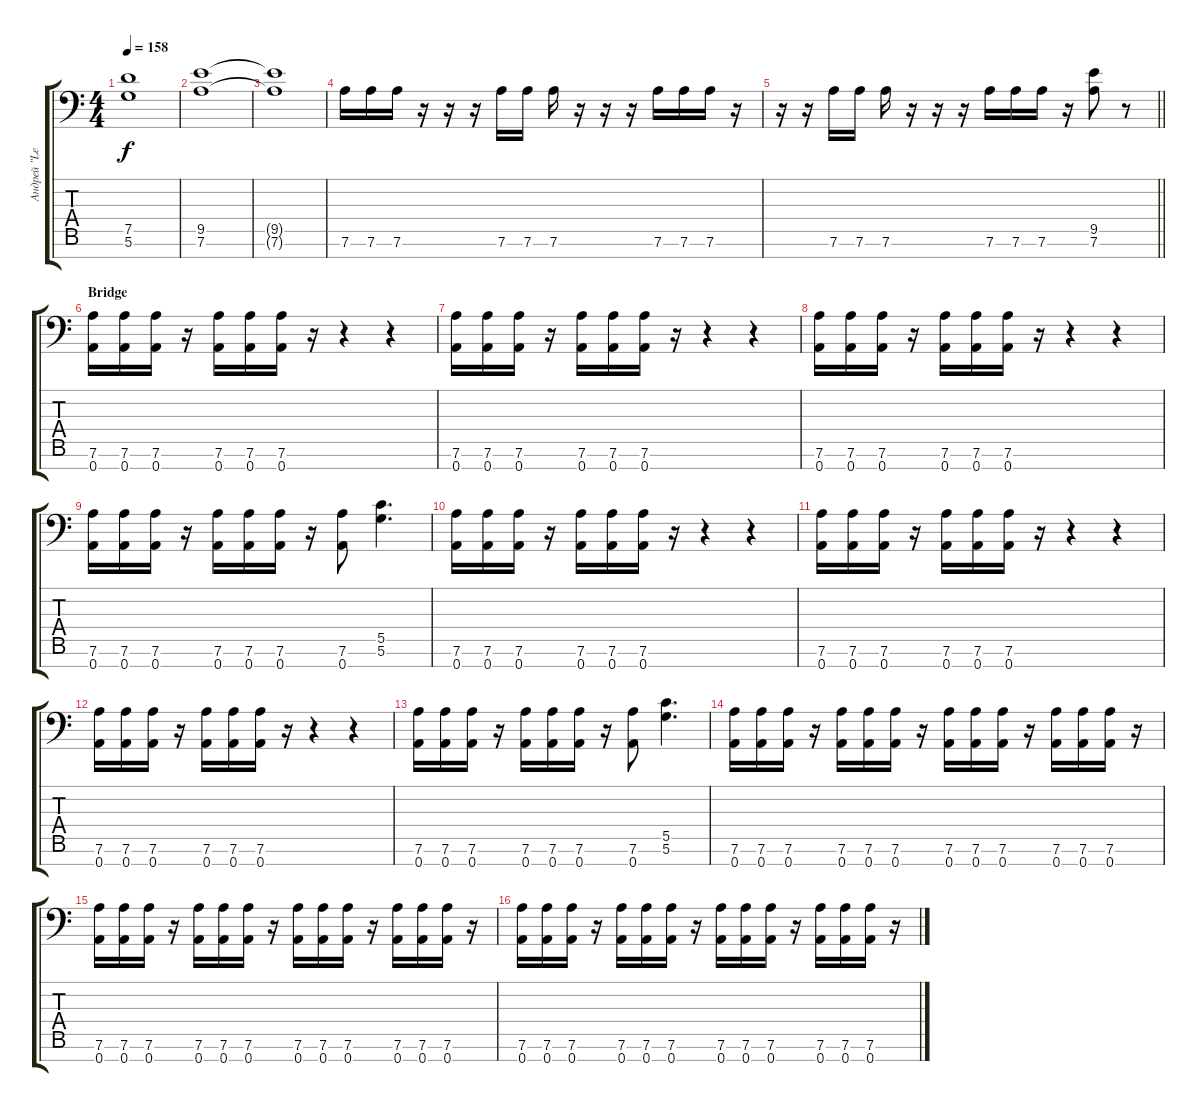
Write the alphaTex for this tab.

\track ("Андрей \"Leo\" Леонтьев" "Андрей \"Le") {instrument distortionguitar}
\staff {score tabs}
\tuning (D4 A3 F3 C3 G2 D2 A1) {hide}
\ts (4 4)
\tempo 158
\clef f4
\ks c
(7.5 5.6).1{dy f} |
(9.5 7.6).1 |
(9.5{t} 7.6{t}).1 |
7.6.16 7.6.16 7.6.16 r.16 r.16 r.16 7.6.16 7.6.16 7.6.16 r.16 r.16 r.16 7.6.16 7.6.16 7.6.16 r.16 |
\barLineRight lightlight
r.16 r.16 7.6.16 7.6.16 7.6.16 r.16 r.16 r.16 7.6.16 7.6.16 7.6.16 r.16 (9.5 7.6).8 r.8 |
\section ("" "Bridge")
(7.6 0.7).16 (7.6 0.7).16 (7.6 0.7).16 r.16 (7.6 0.7).16 (7.6 0.7).16 (7.6 0.7).16 r.16 r.4 r.4 |
(7.6 0.7).16 (7.6 0.7).16 (7.6 0.7).16 r.16 (7.6 0.7).16 (7.6 0.7).16 (7.6 0.7).16 r.16 r.4 r.4 |
(7.6 0.7).16 (7.6 0.7).16 (7.6 0.7).16 r.16 (7.6 0.7).16 (7.6 0.7).16 (7.6 0.7).16 r.16 r.4 r.4 |
(7.6 0.7).16 (7.6 0.7).16 (7.6 0.7).16 r.16 (7.6 0.7).16 (7.6 0.7).16 (7.6 0.7).16 r.16 (7.6 0.7).8 (5.5 5.6).4{d} |
(7.6 0.7).16 (7.6 0.7).16 (7.6 0.7).16 r.16 (7.6 0.7).16 (7.6 0.7).16 (7.6 0.7).16 r.16 r.4 r.4 |
(7.6 0.7).16 (7.6 0.7).16 (7.6 0.7).16 r.16 (7.6 0.7).16 (7.6 0.7).16 (7.6 0.7).16 r.16 r.4 r.4 |
(7.6 0.7).16 (7.6 0.7).16 (7.6 0.7).16 r.16 (7.6 0.7).16 (7.6 0.7).16 (7.6 0.7).16 r.16 r.4 r.4 |
(7.6 0.7).16 (7.6 0.7).16 (7.6 0.7).16 r.16 (7.6 0.7).16 (7.6 0.7).16 (7.6 0.7).16 r.16 (7.6 0.7).8 (5.5 5.6).4{d} |
(7.6 0.7).16 (7.6 0.7).16 (7.6 0.7).16 r.16 (7.6 0.7).16 (7.6 0.7).16 (7.6 0.7).16 r.16 (7.6 0.7).16 (7.6 0.7).16 (7.6 0.7).16 r.16 (7.6 0.7).16 (7.6 0.7).16 (7.6 0.7).16 r.16 |
(7.6 0.7).16 (7.6 0.7).16 (7.6 0.7).16 r.16 (7.6 0.7).16 (7.6 0.7).16 (7.6 0.7).16 r.16 (7.6 0.7).16 (7.6 0.7).16 (7.6 0.7).16 r.16 (7.6 0.7).16 (7.6 0.7).16 (7.6 0.7).16 r.16 |
(7.6 0.7).16 (7.6 0.7).16 (7.6 0.7).16 r.16 (7.6 0.7).16 (7.6 0.7).16 (7.6 0.7).16 r.16 (7.6 0.7).16 (7.6 0.7).16 (7.6 0.7).16 r.16 (7.6 0.7).16 (7.6 0.7).16 (7.6 0.7).16 r.16
